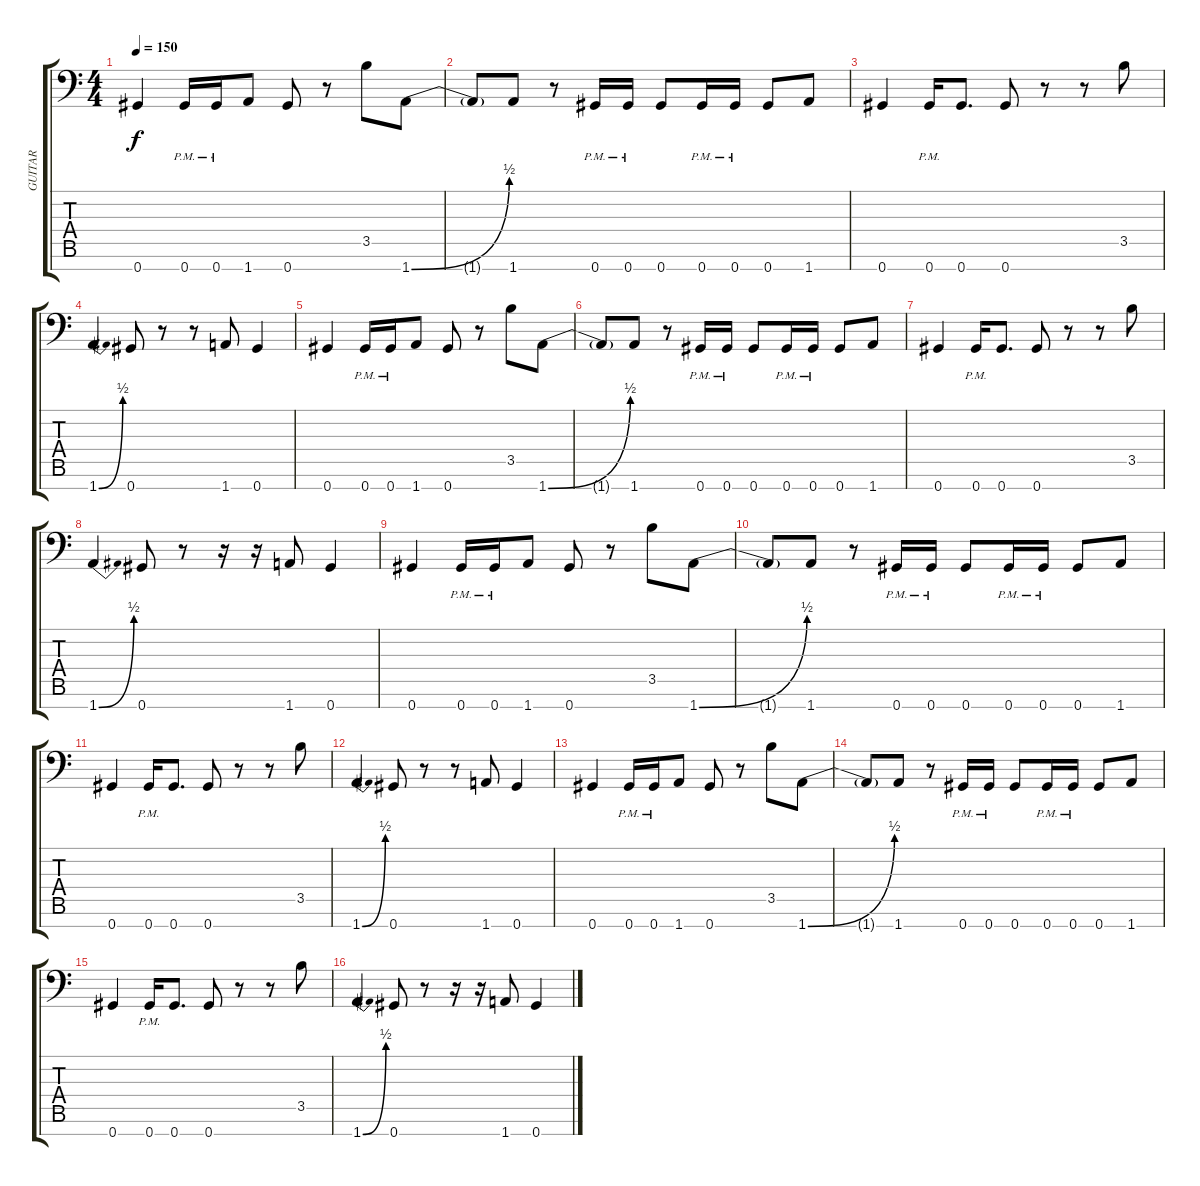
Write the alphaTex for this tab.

\track ("GUITAR" "GUITAR") {instrument distortionguitar}
\staff {score tabs}
\tuning (Eb4 Bb3 Gb3 Db3 Ab2 Eb2 Ab1) {hide}
\ts (4 4)
\tempo 150
\clef f4
\ks c
0.7.4{dy f} 0.7{pm}.16 0.7{pm}.16 1.7.8 0.7.8 r.8 3.5.8 1.7{be (bend 0 0 60 2)}.8 |
1.7{t}.8 1.7.8 r.8 0.7{pm}.16 0.7{pm}.16 0.7.8 0.7{pm}.16 0.7{pm}.16 0.7.8 1.7.8 |
0.7.4 0.7{pm}.16 0.7.8{d} 0.7.8 r.8 r.8 3.5.8 |
1.7{be (bend 0 0 60 2)}.4 0.7.8 r.8 r.8 1.7.8 0.7.4 |
0.7.4 0.7{pm}.16 0.7{pm}.16 1.7.8 0.7.8 r.8 3.5.8 1.7{be (bend 0 0 60 2)}.8 |
1.7{t}.8 1.7.8 r.8 0.7{pm}.16 0.7{pm}.16 0.7.8 0.7{pm}.16 0.7{pm}.16 0.7.8 1.7.8 |
0.7.4 0.7{pm}.16 0.7.8{d} 0.7.8 r.8 r.8 3.5.8 |
1.7{be (bend 0 0 60 2)}.4 0.7.8 r.8 r.16 r.16 1.7.8 0.7.4 |
0.7.4 0.7{pm}.16 0.7{pm}.16 1.7.8 0.7.8 r.8 3.5.8 1.7{be (bend 0 0 60 2)}.8 |
1.7{t}.8 1.7.8 r.8 0.7{pm}.16 0.7{pm}.16 0.7.8 0.7{pm}.16 0.7{pm}.16 0.7.8 1.7.8 |
0.7.4 0.7{pm}.16 0.7.8{d} 0.7.8 r.8 r.8 3.5.8 |
1.7{be (bend 0 0 60 2)}.4 0.7.8 r.8 r.8 1.7.8 0.7.4 |
0.7.4 0.7{pm}.16 0.7{pm}.16 1.7.8 0.7.8 r.8 3.5.8 1.7{be (bend 0 0 60 2)}.8 |
1.7{t}.8 1.7.8 r.8 0.7{pm}.16 0.7{pm}.16 0.7.8 0.7{pm}.16 0.7{pm}.16 0.7.8 1.7.8 |
0.7.4 0.7{pm}.16 0.7.8{d} 0.7.8 r.8 r.8 3.5.8 |
1.7{be (bend 0 0 60 2)}.4 0.7.8 r.8 r.16 r.16 1.7.8 0.7.4
